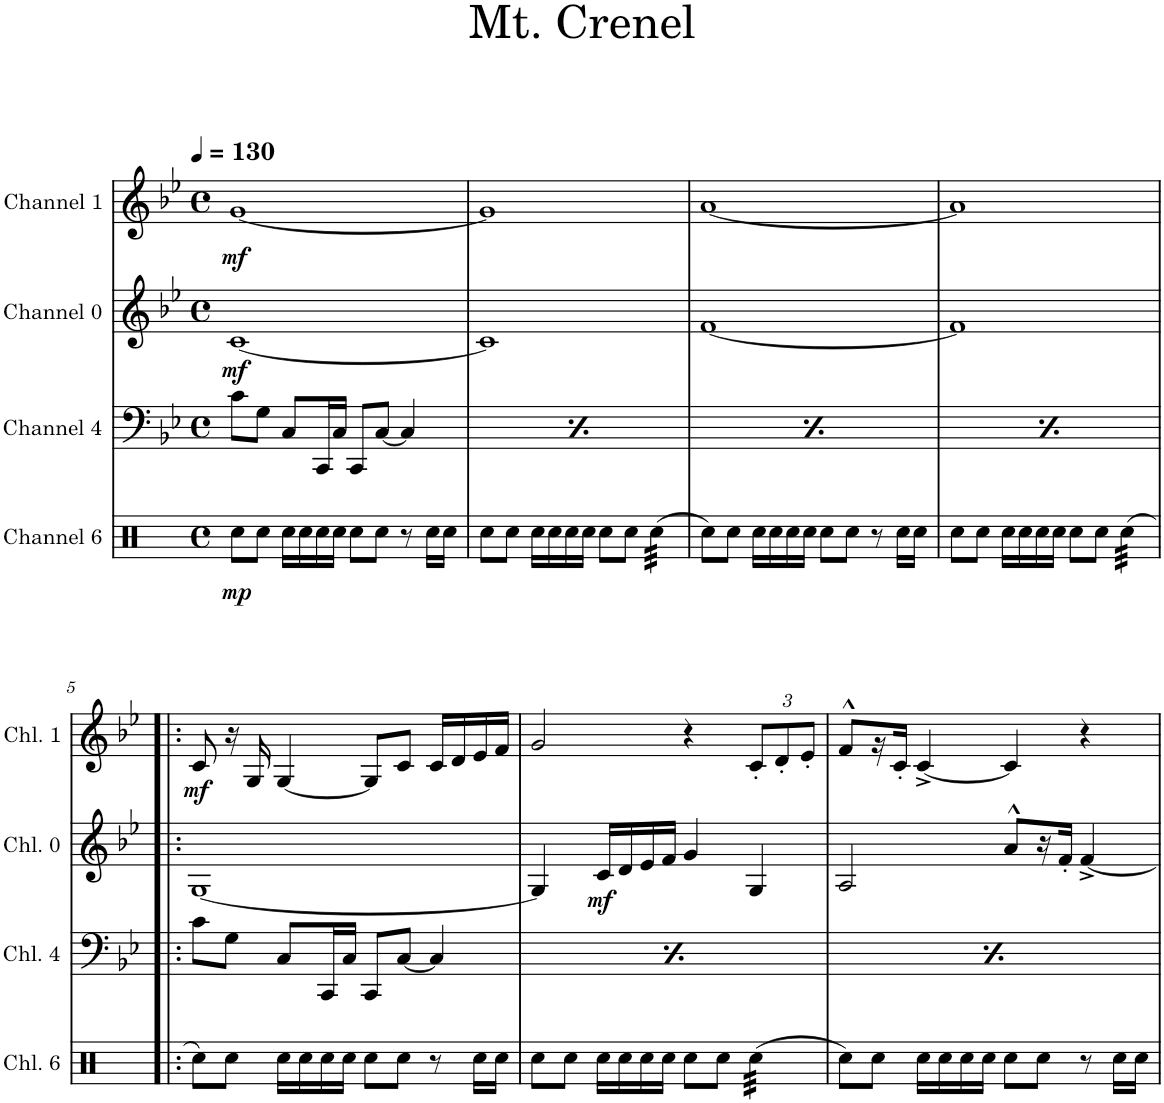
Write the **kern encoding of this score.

**kern	**dynam	**kern	**kern	**dynam	**kern	**dynam
*part4	*part4	*part3	*part2	*part2	*part1	*part1
*staff4	*staff4	*staff3	*staff2	*staff2	*staff1	*staff1
*I"Channel 6	*	*I"Channel 4	*I"Channel 0	*	*I"Channel 1	*
*I'Chl. 6	*	*I'Chl. 4	*I'Chl. 0	*	*I'Chl. 1	*
*clefX	*	*clefF4	*clefG2	*	*clefG2	*
*k[]	*	*k[b-e-]	*k[b-e-]	*	*k[b-e-]	*
*M4/4	*	*M4/4	*M4/4	*	*M4/4	*
*met(c)	*	*met(c)	*met(c)	*	*met(c)	*
*MM130	*	*MM130	*MM130	*	*MM130	*
=1	=1	=1	=1	=1	=1	=1
!	!LO:DY:b	!	!	!LO:DY:b	!	!LO:DY:b
8Rcc\L	mp	8c\L	[1c	mf	[1g	mf
8Rcc\J	.	8G\J	.	.	.	.
16Rcc\LL	.	8C/L	.	.	.	.
16Rcc\	.	.	.	.	.	.
16Rcc\	.	16CC/L	.	.	.	.
16Rcc\JJ	.	16C/JJ	.	.	.	.
8Rcc\L	.	8CC/L	.	.	.	.
8Rcc\J	.	[8C/J	.	.	.	.
8r	.	4C/]	.	.	.	.
16Rcc\LL	.	.	.	.	.	.
16Rcc\JJ	.	.	.	.	.	.
=2	=2	=2	=2	=2	=2	=2
8Rcc\L	.	8c\L	1c]	.	1g]	.
8Rcc\J	.	8G\J	.	.	.	.
16Rcc\LL	.	8C/L	.	.	.	.
16Rcc\	.	.	.	.	.	.
16Rcc\	.	16CC/L	.	.	.	.
16Rcc\JJ	.	16C/JJ	.	.	.	.
8Rcc\L	.	8CC/L	.	.	.	.
8Rcc\J	.	[8C/J	.	.	.	.
*tremolo	*	*	*	*	*	*
(32Rcc\LLL	.	4C/]	.	.	.	.
(32Rcc\	.	.	.	.	.	.
(32Rcc\	.	.	.	.	.	.
(32Rcc\	.	.	.	.	.	.
(32Rcc\	.	.	.	.	.	.
(32Rcc\	.	.	.	.	.	.
(32Rcc\	.	.	.	.	.	.
(32Rcc\JJJ	.	.	.	.	.	.
*Xtremolo	*	*	*	*	*	*
=3	=3	=3	=3	=3	=3	=3
8Rcc\L)	.	8c\L	[1f	.	[1a	.
8Rcc\J	.	8G\J	.	.	.	.
16Rcc\LL	.	8C/L	.	.	.	.
16Rcc\	.	.	.	.	.	.
16Rcc\	.	16CC/L	.	.	.	.
16Rcc\JJ	.	16C/JJ	.	.	.	.
8Rcc\L	.	8CC/L	.	.	.	.
8Rcc\J	.	[8C/J	.	.	.	.
8r	.	4C/]	.	.	.	.
16Rcc\LL	.	.	.	.	.	.
16Rcc\JJ	.	.	.	.	.	.
=4	=4	=4	=4	=4	=4	=4
8Rcc\L	.	8c\L	1f]	.	1a]	.
8Rcc\J	.	8G\J	.	.	.	.
16Rcc\LL	.	8C/L	.	.	.	.
16Rcc\	.	.	.	.	.	.
16Rcc\	.	16CC/L	.	.	.	.
16Rcc\JJ	.	16C/JJ	.	.	.	.
8Rcc\L	.	8CC/L	.	.	.	.
8Rcc\J	.	[8C/J	.	.	.	.
*tremolo	*	*	*	*	*	*
(32Rcc\LLL	.	4C/]	.	.	.	.
(32Rcc\	.	.	.	.	.	.
(32Rcc\	.	.	.	.	.	.
(32Rcc\	.	.	.	.	.	.
(32Rcc\	.	.	.	.	.	.
(32Rcc\	.	.	.	.	.	.
(32Rcc\	.	.	.	.	.	.
(32Rcc\JJJ	.	.	.	.	.	.
*Xtremolo	*	*	*	*	*	*
!!LO:LB:g=z
=5!|:	=5!|:	=5!|:	=5!|:	=5!|:	=5!|:	=5!|:
!	!	!	!	!	!	!LO:DY:b
8Rcc\L)	.	8c\L	[1G	.	8c/	mf
8Rcc\J	.	8G\J	.	.	16r	.
.	.	.	.	.	16G/	.
16Rcc\LL	.	8C/L	.	.	[4G/	.
16Rcc\	.	.	.	.	.	.
16Rcc\	.	16CC/L	.	.	.	.
16Rcc\JJ	.	16C/JJ	.	.	.	.
8Rcc\L	.	8CC/L	.	.	8G/L]	.
8Rcc\J	.	[8C/J	.	.	8c/J	.
8r	.	4C/]	.	.	16c/LL	.
.	.	.	.	.	16d/	.
16Rcc\LL	.	.	.	.	16e-/	.
16Rcc\JJ	.	.	.	.	16f/JJ	.
=6	=6	=6	=6	=6	=6	=6
8Rcc\L	.	8c\L	4G/]	.	2g/	.
8Rcc\J	.	8G\J	.	.	.	.
!	!	!	!	!LO:DY:b	!	!
16Rcc\LL	.	8C/L	16c/LL	mf	.	.
16Rcc\	.	.	16d/	.	.	.
16Rcc\	.	16CC/L	16e-/	.	.	.
16Rcc\JJ	.	16C/JJ	16f/JJ	.	.	.
8Rcc\L	.	8CC/L	4g/	.	4r	.
8Rcc\J	.	[8C/J	.	.	.	.
*	*	*	*	*	*Xbrackettup	*
*tremolo	*	*	*	*	*	*
(32Rcc\LLL	.	4C/]	4G/	.	12c'/L	.
(32Rcc\	.	.	.	.	.	.
(32Rcc\	.	.	.	.	.	.
.	.	.	.	.	12d'/	.
(32Rcc\	.	.	.	.	.	.
(32Rcc\	.	.	.	.	.	.
(32Rcc\	.	.	.	.	.	.
.	.	.	.	.	12e-'/J	.
(32Rcc\	.	.	.	.	.	.
(32Rcc\JJJ	.	.	.	.	.	.
*Xtremolo	*	*	*	*	*	*
=7	=7	=7	=7	=7	=7	=7
8Rcc\L)	.	8c\L	2A/	.	8f^^/L	.
8Rcc\J	.	8G\J	.	.	16r	.
.	.	.	.	.	16c'/JJ	.
16Rcc\LL	.	8C/L	.	.	[4c^/	.
16Rcc\	.	.	.	.	.	.
16Rcc\	.	16CC/L	.	.	.	.
16Rcc\JJ	.	16C/JJ	.	.	.	.
8Rcc\L	.	8CC/L	8a^^/L	.	4c/]	.
8Rcc\J	.	[8C/J	16r	.	.	.
.	.	.	16f'/JJ	.	.	.
8r	.	4C/]	[4f^/	.	4r	.
16Rcc\LL	.	.	.	.	.	.
16Rcc\JJ	.	.	.	.	.	.
=	=	=	=	=	=	=
*-	*-	*-	*-	*-	*-	*-
